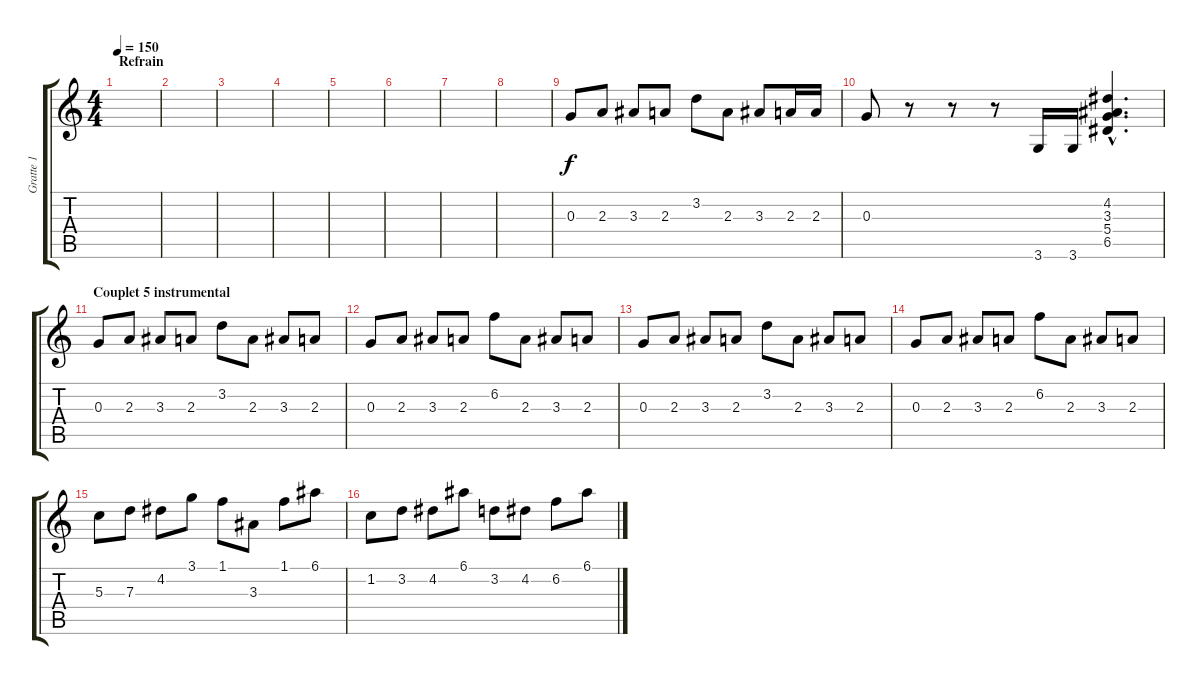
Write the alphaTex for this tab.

\track ("Gratte 1" "Gratte 1") {instrument acousticguitarsteel}
\staff {score tabs}
\tuning (E4 B3 G3 D3 A2 E2) {hide}
\ts (4 4)
\section ("" "Refrain")
\tempo 150
\clef g2
\ks c
|
|
|
|
|
|
|
|
0.3.8 2.3.8 3.3.8 2.3.8 3.2.8 2.3.8 3.3.8 2.3.16 2.3.16 |
0.3.8 r.8 r.8 r.8 3.6.16 3.6.16 (4.2{hac} 3.3{hac} 5.4{hac} 6.5{hac}).4{d} |
\section ("" "Couplet 5 instrumental")
0.3.8 2.3.8 3.3.8 2.3.8 3.2.8 2.3.8 3.3.8 2.3.8 |
0.3.8 2.3.8 3.3.8 2.3.8 6.2.8 2.3.8 3.3.8 2.3.8 |
0.3.8 2.3.8 3.3.8 2.3.8 3.2.8 2.3.8 3.3.8 2.3.8 |
0.3.8 2.3.8 3.3.8 2.3.8 6.2.8 2.3.8 3.3.8 2.3.8 |
5.3.8 7.3.8 4.2.8 3.1.8 1.1.8 3.3.8 1.1.8 6.1.8 |
1.2.8 3.2.8 4.2.8 6.1.8 3.2.8 4.2.8 6.2.8 6.1.8
